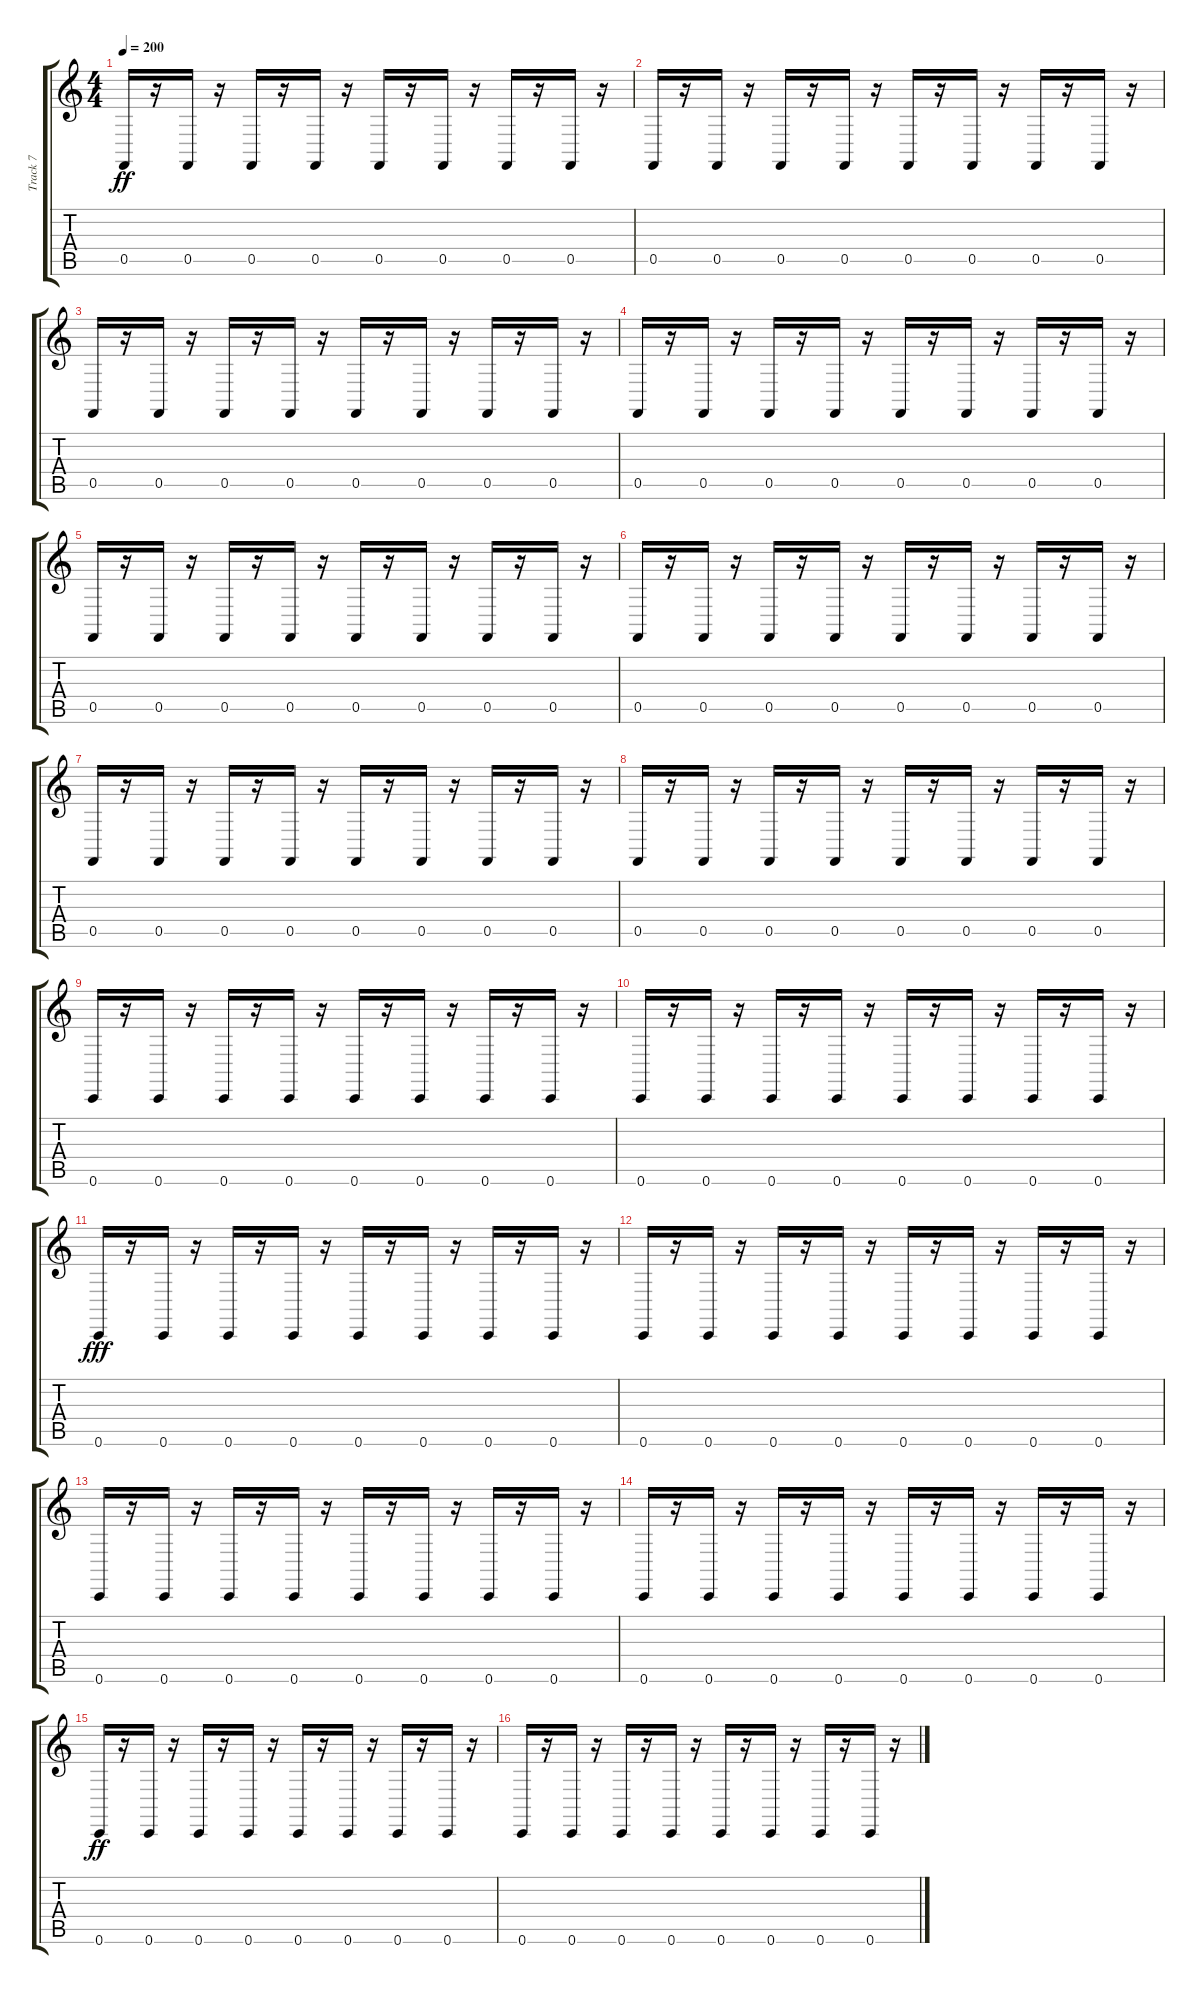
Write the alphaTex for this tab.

\track ("Track 7" "Track 7") {instrument pad3polysynth}
\staff {score tabs}
\tuning (C4 G3 Eb3 Bb2 F2 C2) {hide}
\ts (4 4)
\tempo 200
\clef g2
\ks c
0.5.16{dy ff} r.16 0.5.16 r.16 0.5.16 r.16 0.5.16 r.16 0.5.16 r.16 0.5.16 r.16 0.5.16 r.16 0.5.16 r.16 |
0.5.16 r.16 0.5.16 r.16 0.5.16 r.16 0.5.16 r.16 0.5.16 r.16 0.5.16 r.16 0.5.16 r.16 0.5.16 r.16 |
0.5.16 r.16 0.5.16 r.16 0.5.16 r.16 0.5.16 r.16 0.5.16 r.16 0.5.16 r.16 0.5.16 r.16 0.5.16 r.16 |
0.5.16 r.16 0.5.16 r.16 0.5.16 r.16 0.5.16 r.16 0.5.16 r.16 0.5.16 r.16 0.5.16 r.16 0.5.16 r.16 |
0.5.16 r.16 0.5.16 r.16 0.5.16 r.16 0.5.16 r.16 0.5.16 r.16 0.5.16 r.16 0.5.16 r.16 0.5.16 r.16 |
0.5.16 r.16 0.5.16 r.16 0.5.16 r.16 0.5.16 r.16 0.5.16 r.16 0.5.16 r.16 0.5.16 r.16 0.5.16 r.16 |
0.5.16 r.16 0.5.16 r.16 0.5.16 r.16 0.5.16 r.16 0.5.16 r.16 0.5.16 r.16 0.5.16 r.16 0.5.16 r.16 |
0.5.16 r.16 0.5.16 r.16 0.5.16 r.16 0.5.16 r.16 0.5.16 r.16 0.5.16 r.16 0.5.16 r.16 0.5.16 r.16 |
0.6.16 r.16 0.6.16 r.16 0.6.16 r.16 0.6.16 r.16 0.6.16 r.16 0.6.16 r.16 0.6.16 r.16 0.6.16 r.16 |
0.6.16 r.16 0.6.16 r.16 0.6.16 r.16 0.6.16 r.16 0.6.16 r.16 0.6.16 r.16 0.6.16 r.16 0.6.16 r.16 |
0.6.16{dy fff} r.16 0.6.16 r.16 0.6.16 r.16 0.6.16 r.16 0.6.16 r.16 0.6.16 r.16 0.6.16 r.16 0.6.16 r.16 |
0.6.16 r.16 0.6.16 r.16 0.6.16 r.16 0.6.16 r.16 0.6.16 r.16 0.6.16 r.16 0.6.16 r.16 0.6.16 r.16 |
0.6.16 r.16 0.6.16 r.16 0.6.16 r.16 0.6.16 r.16 0.6.16 r.16 0.6.16 r.16 0.6.16 r.16 0.6.16 r.16 |
0.6.16 r.16 0.6.16 r.16 0.6.16 r.16 0.6.16 r.16 0.6.16 r.16 0.6.16 r.16 0.6.16 r.16 0.6.16 r.16 |
0.6.16{dy ff} r.16 0.6.16 r.16 0.6.16 r.16 0.6.16 r.16 0.6.16 r.16 0.6.16 r.16 0.6.16 r.16 0.6.16 r.16 |
0.6.16 r.16 0.6.16 r.16 0.6.16 r.16 0.6.16 r.16 0.6.16 r.16 0.6.16 r.16 0.6.16 r.16 0.6.16 r.16
